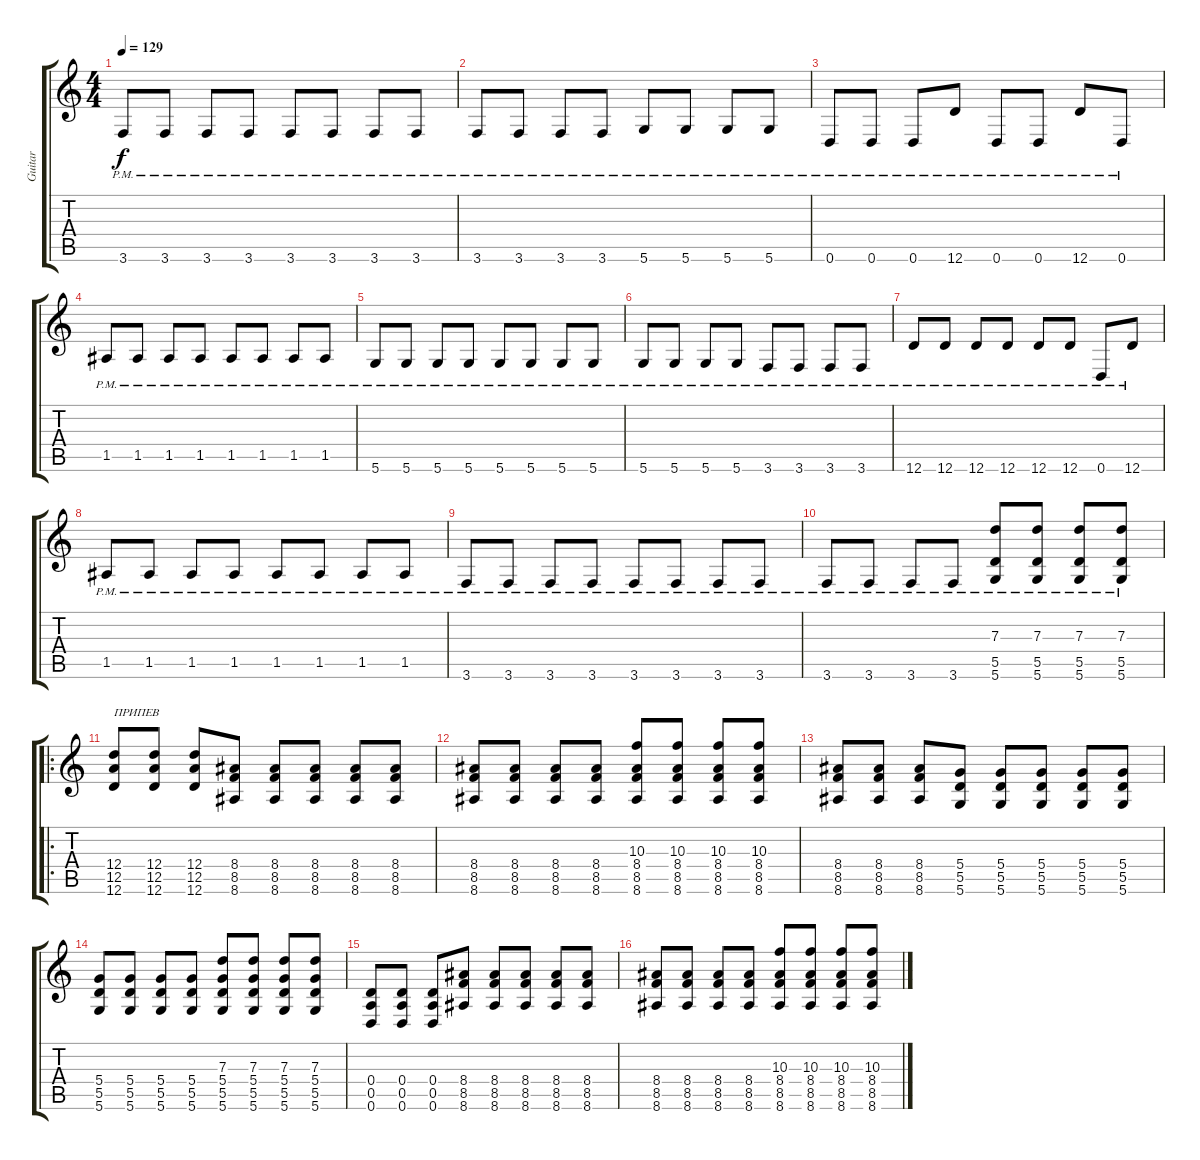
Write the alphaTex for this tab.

\track ("Guitar" "Guitar") {instrument distortionguitar}
\staff {score tabs}
\tuning (E4 B3 G3 D3 A2 D2) {hide}
\ts (4 4)
\tempo 129
\clef g2
\ks c
3.6{pm}.8{dy f} 3.6{pm}.8 3.6{pm}.8 3.6{pm}.8 3.6{pm}.8 3.6{pm}.8 3.6{pm}.8 3.6{pm}.8 |
3.6{pm}.8 3.6{pm}.8 3.6{pm}.8 3.6{pm}.8 5.6{pm}.8 5.6{pm}.8 5.6{pm}.8 5.6{pm}.8 |
0.6{pm}.8 0.6{pm}.8 0.6{pm}.8 12.6{pm}.8 0.6{pm}.8 0.6{pm}.8 12.6{pm}.8 0.6{pm}.8 |
1.5{pm}.8 1.5{pm}.8 1.5{pm}.8 1.5{pm}.8 1.5{pm}.8 1.5{pm}.8 1.5{pm}.8 1.5{pm}.8 |
5.6{pm}.8 5.6{pm}.8 5.6{pm}.8 5.6{pm}.8 5.6{pm}.8 5.6{pm}.8 5.6{pm}.8 5.6{pm}.8 |
5.6{pm}.8 5.6{pm}.8 5.6{pm}.8 5.6{pm}.8 3.6{pm}.8 3.6{pm}.8 3.6{pm}.8 3.6{pm}.8 |
12.6{pm}.8 12.6{pm}.8 12.6{pm}.8 12.6{pm}.8 12.6{pm}.8 12.6{pm}.8 0.6{pm}.8 12.6{pm}.8 |
1.5{pm}.8 1.5{pm}.8 1.5{pm}.8 1.5{pm}.8 1.5{pm}.8 1.5{pm}.8 1.5{pm}.8 1.5{pm}.8 |
3.6{pm}.8 3.6{pm}.8 3.6{pm}.8 3.6{pm}.8 3.6{pm}.8 3.6{pm}.8 3.6{pm}.8 3.6{pm}.8 |
3.6{pm}.8 3.6{pm}.8 3.6{pm}.8 3.6{pm}.8 (7.3 5.5 5.6{pm}).8 (7.3 5.5 5.6{pm}).8 (7.3 5.5 5.6{pm}).8 (7.3 5.5 5.6{pm}).8 |
\ro
(12.4 12.5 12.6).8{txt "ПРИПЕВ"} (12.4 12.5 12.6).8 (12.4 12.5 12.6).8 (8.4 8.5 8.6).8 (8.4 8.5 8.6).8 (8.4 8.5 8.6).8 (8.4 8.5 8.6).8 (8.4 8.5 8.6).8 |
(8.4 8.5 8.6).8 (8.4 8.5 8.6).8 (8.4 8.5 8.6).8 (8.4 8.5 8.6).8 (10.3 8.4 8.5 8.6).8 (10.3 8.4 8.5 8.6).8 (10.3 8.4 8.5 8.6).8 (10.3 8.4 8.5 8.6).8 |
(8.4 8.5 8.6).8 (8.4 8.5 8.6).8 (8.4 8.5 8.6).8 (5.4 5.5 5.6).8 (5.4 5.5 5.6).8 (5.4 5.5 5.6).8 (5.4 5.5 5.6).8 (5.4 5.5 5.6).8 |
(5.4 5.5 5.6).8 (5.4 5.5 5.6).8 (5.4 5.5 5.6).8 (5.4 5.5 5.6).8 (7.3 5.4 5.5 5.6).8 (7.3 5.4 5.5 5.6).8 (7.3 5.4 5.5 5.6).8 (7.3 5.4 5.5 5.6).8 |
(0.4 0.5 0.6).8 (0.4 0.5 0.6).8 (0.4 0.5 0.6).8 (8.4 8.5 8.6).8 (8.4 8.5 8.6).8 (8.4 8.5 8.6).8 (8.4 8.5 8.6).8 (8.4 8.5 8.6).8 |
(8.4 8.5 8.6).8 (8.4 8.5 8.6).8 (8.4 8.5 8.6).8 (8.4 8.5 8.6).8 (10.3 8.4 8.5 8.6).8 (10.3 8.4 8.5 8.6).8 (10.3 8.4 8.5 8.6).8 (10.3 8.4 8.5 8.6).8
